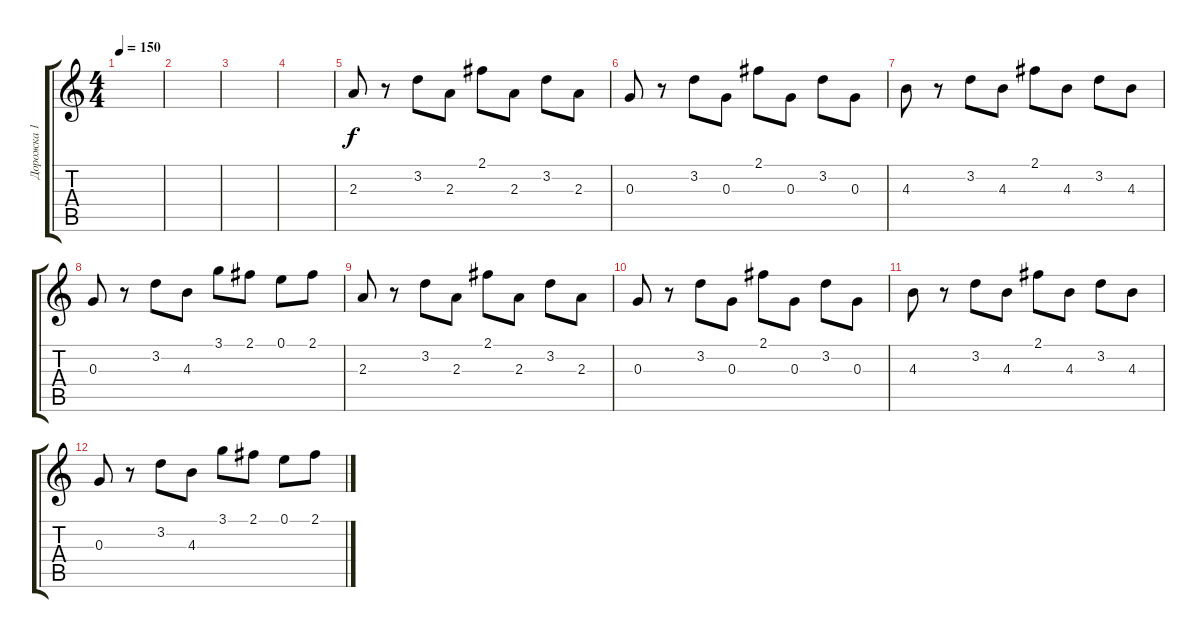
\track ("Дорожка 1" "Дорожка 1") {instrument acousticguitarsteel}
\staff {score tabs}
\tuning (E4 B3 G3 D3 A2 E2) {hide}
\ts (4 4)
\tempo 150
\clef g2
\ks c
|
|
|
|
2.3.8 r.8 3.2.8 2.3.8 2.1.8 2.3.8 3.2.8 2.3.8 |
0.3.8 r.8 3.2.8 0.3.8 2.1.8 0.3.8 3.2.8 0.3.8 |
4.3.8 r.8 3.2.8 4.3.8 2.1.8 4.3.8 3.2.8 4.3.8 |
0.3.8 r.8 3.2.8 4.3.8 3.1.8 2.1.8 0.1.8 2.1.8 |
2.3.8 r.8 3.2.8 2.3.8 2.1.8 2.3.8 3.2.8 2.3.8 |
0.3.8 r.8 3.2.8 0.3.8 2.1.8 0.3.8 3.2.8 0.3.8 |
4.3.8 r.8 3.2.8 4.3.8 2.1.8 4.3.8 3.2.8 4.3.8 |
0.3.8 r.8 3.2.8 4.3.8 3.1.8 2.1.8 0.1.8 2.1.8
